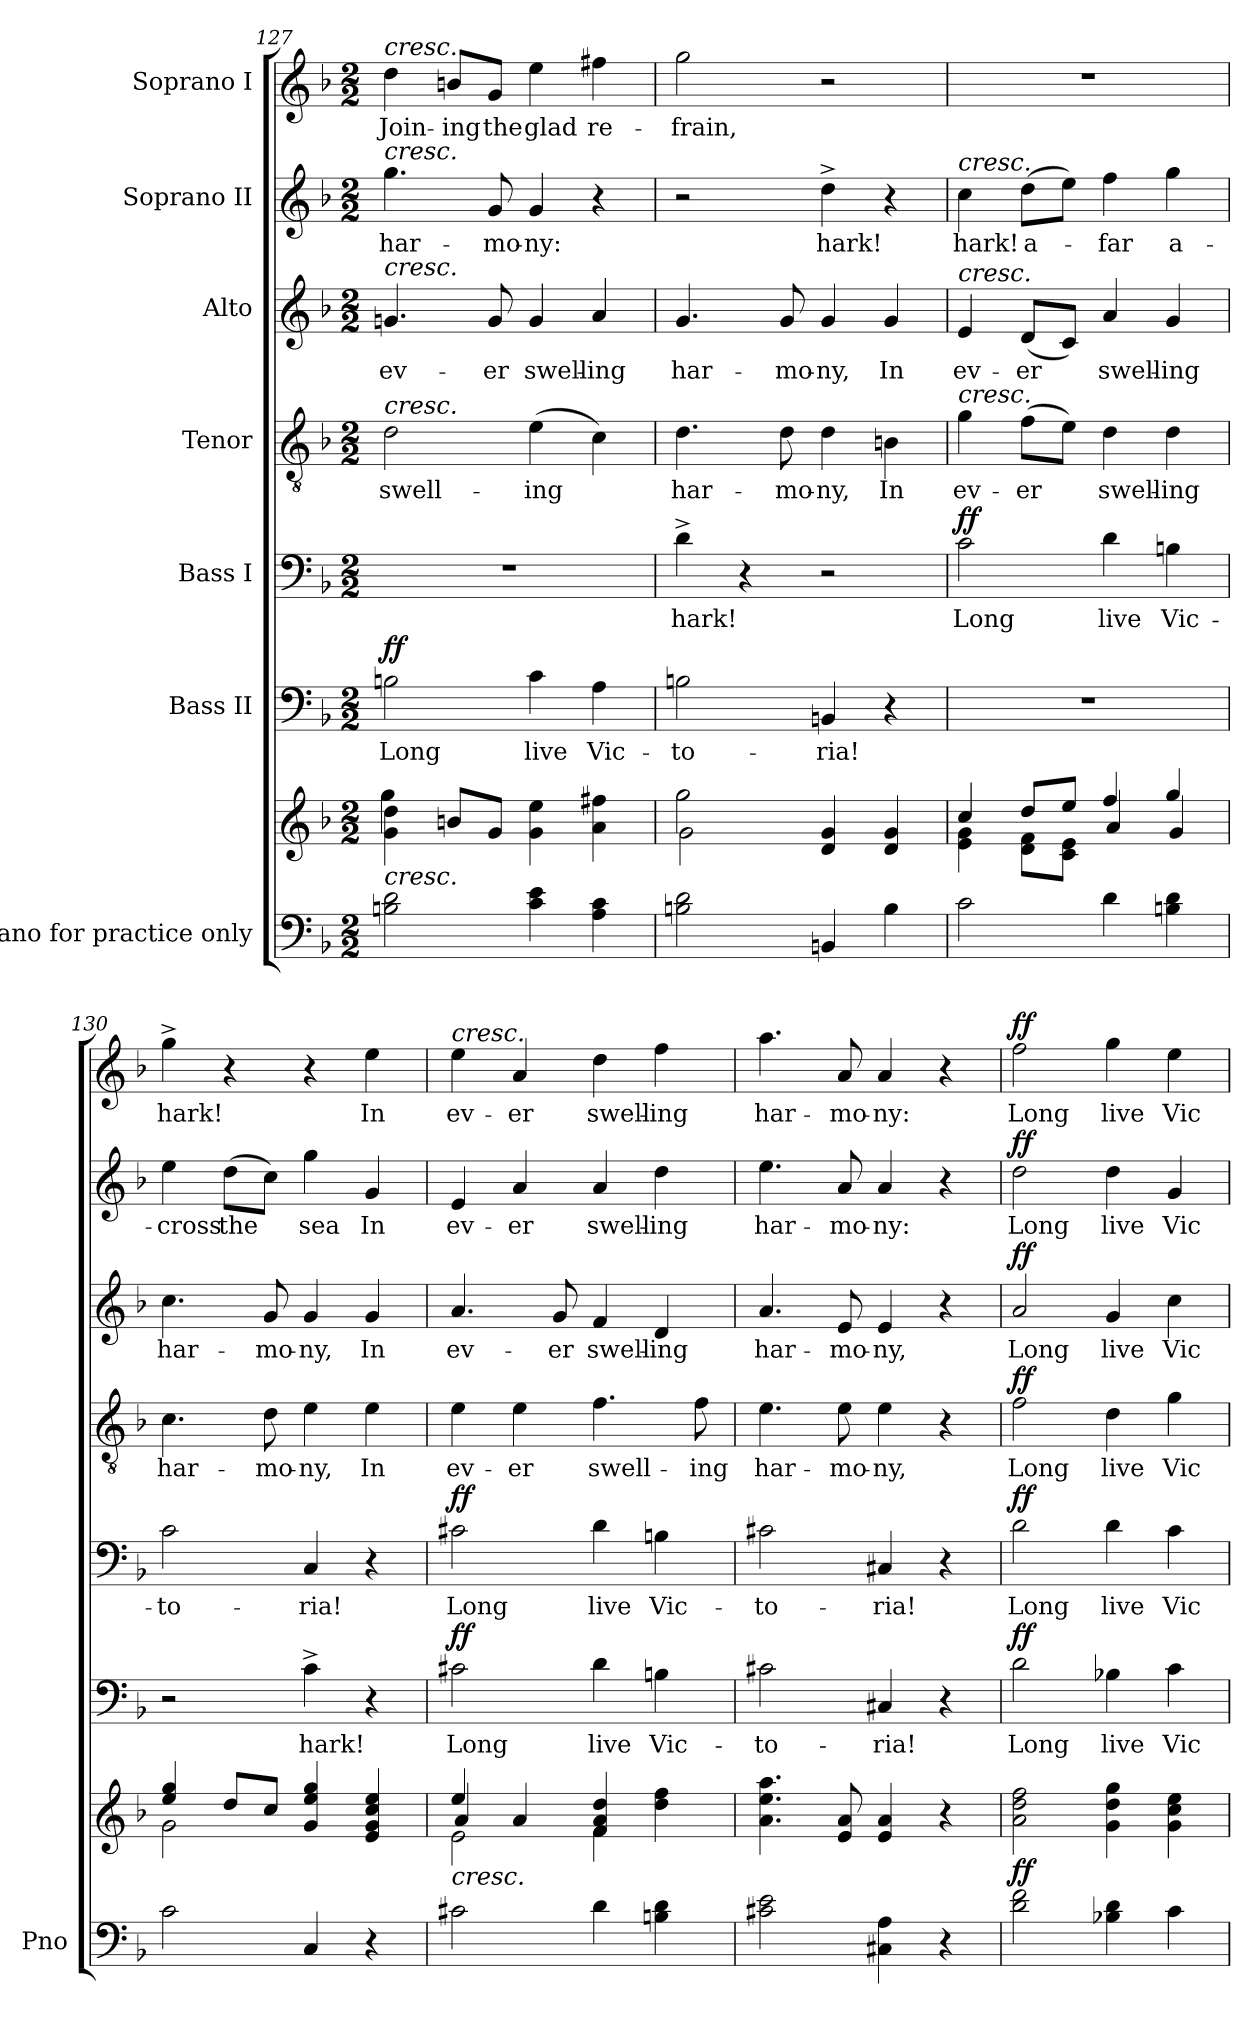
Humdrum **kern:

**kern	**kern	**dynam	**kern	**text	**dynam	**kern	**text	**dynam	**kern	**text	**dynam	**kern	**text	**dynam	**kern	**text	**dynam	**kern	**text	**dynam
*part7	*part7	*part7	*part6	*part6	*part6	*part5	*part5	*part5	*part4	*part4	*part4	*part3	*part3	*part3	*part2	*part2	*part2	*part1	*part1	*part1
*staff8	*staff7	*staff7/8	*staff6	*staff6	*staff6	*staff5	*staff5	*staff5	*staff4	*staff4	*staff4	*staff3	*staff3	*staff3	*staff2	*staff2	*staff2	*staff1	*staff1	*staff1
*I"Piano for practice only	*	*	*I"Bass II	*	*	*I"Bass I	*	*	*I"Tenor	*	*	*I"Alto	*	*	*I"Soprano II	*	*	*I"Soprano I	*	*
*I'Pno	*	*	*	*	*	*	*	*	*	*	*	*	*	*	*	*	*	*	*	*
*clefF4	*clefG2	*	*clefF4	*	*	*clefF4	*	*	*clefGv2	*	*	*clefG2	*	*	*clefG2	*	*	*clefG2	*	*
*k[b-]	*k[b-]	*	*k[b-]	*	*	*k[b-]	*	*	*k[b-]	*	*	*k[b-]	*	*	*k[b-]	*	*	*k[b-]	*	*
*M2/2	*M2/2	*	*M2/2	*	*	*M2/2	*	*	*M2/2	*	*	*M2/2	*	*	*M2/2	*	*	*M2/2	*	*
=127	=127	=127	=127	=127	=127	=127	=127	=127	=127	=127	=127	=127	=127	=127	=127	=127	=127	=127	=127	=127
*	*^	*	*	*	*	*	*	*	*	*	*	*	*	*	*	*	*	*	*	*
!	!	!	!	!	!	!	!	!	!	!	!	!	!	!	!	!	!	!	!LO:TX:a:i:t=cresc.	!	!
!	!	!	!	!	!	!	!	!	!	!	!	!	!	!	!	!LO:TX:a:i:t=cresc.	!	!	!	!	!
!	!	!	!	!	!	!	!	!	!	!	!	!	!LO:TX:a:i:t=cresc.	!	!	!	!	!	!	!	!
!	!	!	!	!	!	!	!	!	!	!LO:TX:a:i:t=cresc.	!	!	!	!	!	!	!	!	!	!	!
!	!LO:TX:b:i:t=cresc.	!	!	!	!	!	!	!	!	!	!	!	!	!	!	!	!	!	!	!	!
!	!	!	!	!	!	!LO:DY:a	!	!	!	!	!	!	!	!	!	!	!	!	!	!	!
2Bn\ 2d\	4g\ 4dd\	4gg\	.	2Bn\	Long	ff	1r	.	.	2d\	swell-	.	4.gn/	ev-	.	4.gg\	har-	.	4dd\	Join-	.
.	8bn/L	2.ryy	.	.	.	.	.	.	.	.	.	.	.	.	.	.	.	.	8bn/L	-ing	.
.	8g/J	.	.	.	.	.	.	.	.	.	.	.	8g/	-er	.	8g/	-mo-	.	8g/J	the	.
4c\ 4e\	4g\ 4ee\	.	.	4c\	live	.	.	.	.	(4e\	-ing	.	4g/	swell-	.	4g/	-ny:	.	4ee\	glad	.
4A\ 4c\	4a\ 4ff#X\	.	.	4A\	Vic-	.	.	.	.	4c\)	.	.	4a/	-ing	.	4r	.	.	4ff#X\	re-	.
=128	=128	=128	=128	=128	=128	=128	=128	=128	=128	=128	=128	=128	=128	=128	=128	=128	=128	=128	=128	=128	=128
2Bn\ 2d\	2gg\	2g\	.	2Bn\	-to-	.	4d^\	hark!	.	4.d\	har-	.	4.g/	har-	.	2r	.	.	2gg\	-frain,	.
.	.	.	.	.	.	.	4r	.	.	.	.	.	.	.	.	.	.	.	.	.	.
.	.	.	.	.	.	.	.	.	.	8d\	-mo-	.	8g/	-mo-	.	.	.	.	.	.	.
4BBn/	4d/ 4g/	2ryy	.	4BBn/	-ria!	.	2r	.	.	4d\	-ny,	.	4g/	-ny,	.	4dd^\	hark!	.	2r	.	.
4B\	4d/ 4g/	.	.	4r	.	.	.	.	.	4Bn\	In	.	4g/	In	.	4r	.	.	.	.	.
=129	=129	=129	=129	=129	=129	=129	=129	=129	=129	=129	=129	=129	=129	=129	=129	=129	=129	=129	=129	=129	=129
!	!	!	!	!	!	!	!	!	!	!	!	!	!	!	!	!LO:TX:a:i:t=cresc.	!	!	!	!	!
!	!	!	!	!	!	!	!	!	!	!	!	!	!LO:TX:a:i:t=cresc.	!	!	!	!	!	!	!	!
!	!	!	!	!	!	!	!	!	!	!LO:TX:a:i:t=cresc.	!	!	!	!	!	!	!	!	!	!	!
!	!	!	!	!	!	!	!	!	!LO:DY:a	!	!	!	!	!	!	!	!	!	!	!	!
2c\	4cc/	4e\ 4g\	.	1r	.	.	2c\	Long	ff	4g\	ev-	.	4e/	ev-	.	4cc\	hark!	.	1r	.	.
.	8dd/L	8d\ 8f\L	.	.	.	.	.	.	.	(8f\L	-er	.	(8d/L	-er	.	(8dd\L	a-	.	.	.	.
.	8ee/J	8c\ 8e\J	.	.	.	.	.	.	.	8e\J)	.	.	8c/J)	.	.	8ee\J)	.	.	.	.	.
4d\	4ff/	4a/	.	.	.	.	4d\	live	.	4d\	swell-	.	4a/	swell-	.	4ff\	-far	.	.	.	.
4Bn\ 4d\	4gg/	4g/	.	.	.	.	4Bn\	Vic-	.	4d\	-ing	.	4g/	-ing	.	4gg\	a-	.	.	.	.
=130	=130	=130	=130	=130	=130	=130	=130	=130	=130	=130	=130	=130	=130	=130	=130	=130	=130	=130	=130	=130	=130
2c\	4ee/ 4gg/	2g\	.	2r	.	.	2c\	-to-	.	4.c\	har-	.	4.cc\	har-	.	4ee\	-cross	.	4gg^\	hark!	.
.	8dd/L	.	.	.	.	.	.	.	.	.	.	.	.	.	.	(8dd\L	the	.	4r	.	.
.	8cc/J	.	.	.	.	.	.	.	.	8d\	-mo-	.	8g/	-mo-	.	8cc\J)	.	.	.	.	.
4C/	4g/ 4ee/ 4gg/	2ryy	.	4c^\	hark!	.	4C/	-ria!	.	4e\	-ny,	.	4g/	-ny,	.	4gg\	sea	.	4r	.	.
4r	4e/ 4g/ 4cc/ 4ee/	.	.	4r	.	.	4r	.	.	4e\	In	.	4g/	In	.	4g/	In	.	4ee\	In	.
=131	=131	=131	=131	=131	=131	=131	=131	=131	=131	=131	=131	=131	=131	=131	=131	=131	=131	=131	=131	=131	=131
*	*	*^	*	*	*	*	*	*	*	*	*	*	*	*	*	*	*	*	*	*	*
!	!	!	!	!	!	!	!	!	!	!	!	!	!	!	!	!	!	!	!	!LO:TX:a:i:t=cresc.	!	!
!	!LO:TX:b:i:t=cresc.	!	!	!	!	!	!	!	!	!	!	!	!	!	!	!	!	!	!	!	!	!
!	!	!	!	!	!	!	!LO:DY:a	!	!	!LO:DY:a	!	!	!	!	!	!	!	!	!	!	!	!
2c#X\	4ee/	2e\	4a/	.	2c#X\	Long	ff	2c#X\	Long	ff	4e\	ev-	.	4.a/	ev-	.	4e/	ev-	.	4ee\	ev-	.
.	4a/	.	2.ryy	.	.	.	.	.	.	.	4e\	-er	.	.	.	.	4a/	-er	.	4a/	-er	.
.	.	.	.	.	.	.	.	.	.	.	.	.	.	8g/	-er	.	.	.	.	.	.	.
4d\	4f/ 4a/ 4dd/	4f\	.	.	4d\	live	.	4d\	live	.	4.f\	swell-	.	4f/	swell-	.	4a/	swell-	.	4dd\	swell-	.
4Bn\ 4d\	4dd\ 4ff\	4ryy	.	.	4Bn\	Vic-	.	4Bn\	Vic-	.	.	.	.	4d/	-ing	.	4dd\	-ing	.	4ff\	-ing	.
.	.	.	.	.	.	.	.	.	.	.	8f\	-ing	.	.	.	.	.	.	.	.	.	.
*	*v	*v	*v	*	*	*	*	*	*	*	*	*	*	*	*	*	*	*	*	*	*	*
=132	=132	=132	=132	=132	=132	=132	=132	=132	=132	=132	=132	=132	=132	=132	=132	=132	=132	=132	=132	=132
2c#X\ 2e\	4.a\ 4.ee\ 4.aa\	.	2c#X\	-to-	.	2c#X\	-to-	.	4.e\	har-	.	4.a/	har-	.	4.ee\	har-	.	4.aa\	har-	.
.	8e/ 8a/	.	.	.	.	.	.	.	8e\	-mo-	.	8e/	-mo-	.	8a/	-mo-	.	8a/	-mo-	.
4C#X\ 4A\	4e/ 4a/	.	4C#X/	-ria!	.	4C#X/	-ria!	.	4e\	-ny,	.	4e/	-ny,	.	4a/	-ny:	.	4a/	-ny:	.
4r	4r	.	4r	.	.	4r	.	.	4r	.	.	4r	.	.	4r	.	.	4r	.	.
=133	=133	=133	=133	=133	=133	=133	=133	=133	=133	=133	=133	=133	=133	=133	=133	=133	=133	=133	=133	=133
!	!	!LO:DY:b	!	!	!LO:DY:a	!	!	!LO:DY:a	!	!	!LO:DY:a	!	!	!LO:DY:a	!	!	!LO:DY:a	!	!	!LO:DY:a
2d\ 2f\	2a\ 2dd\ 2ff\	ff	2d\	Long	ff	2d\	Long	ff	2f\	Long	ff	2a/	Long	ff	2dd\	Long	ff	2ff\	Long	ff
4B-X\ 4d\	4g\ 4dd\ 4gg\	.	4B-X\	live	.	4d\	live	.	4d\	live	.	4g/	live	.	4dd\	live	.	4gg\	live	.
4c\	4g\ 4cc\ 4ee\	.	4c\	Vic-	.	4c\	Vic-	.	4g\	Vic-	.	4cc\	Vic-	.	4g/	Vic-	.	4ee\	Vic-	.
=	=	=	=	=	=	=	=	=	=	=	=	=	=	=	=	=	=	=	=	=
*-	*-	*-	*-	*-	*-	*-	*-	*-	*-	*-	*-	*-	*-	*-	*-	*-	*-	*-	*-	*-
